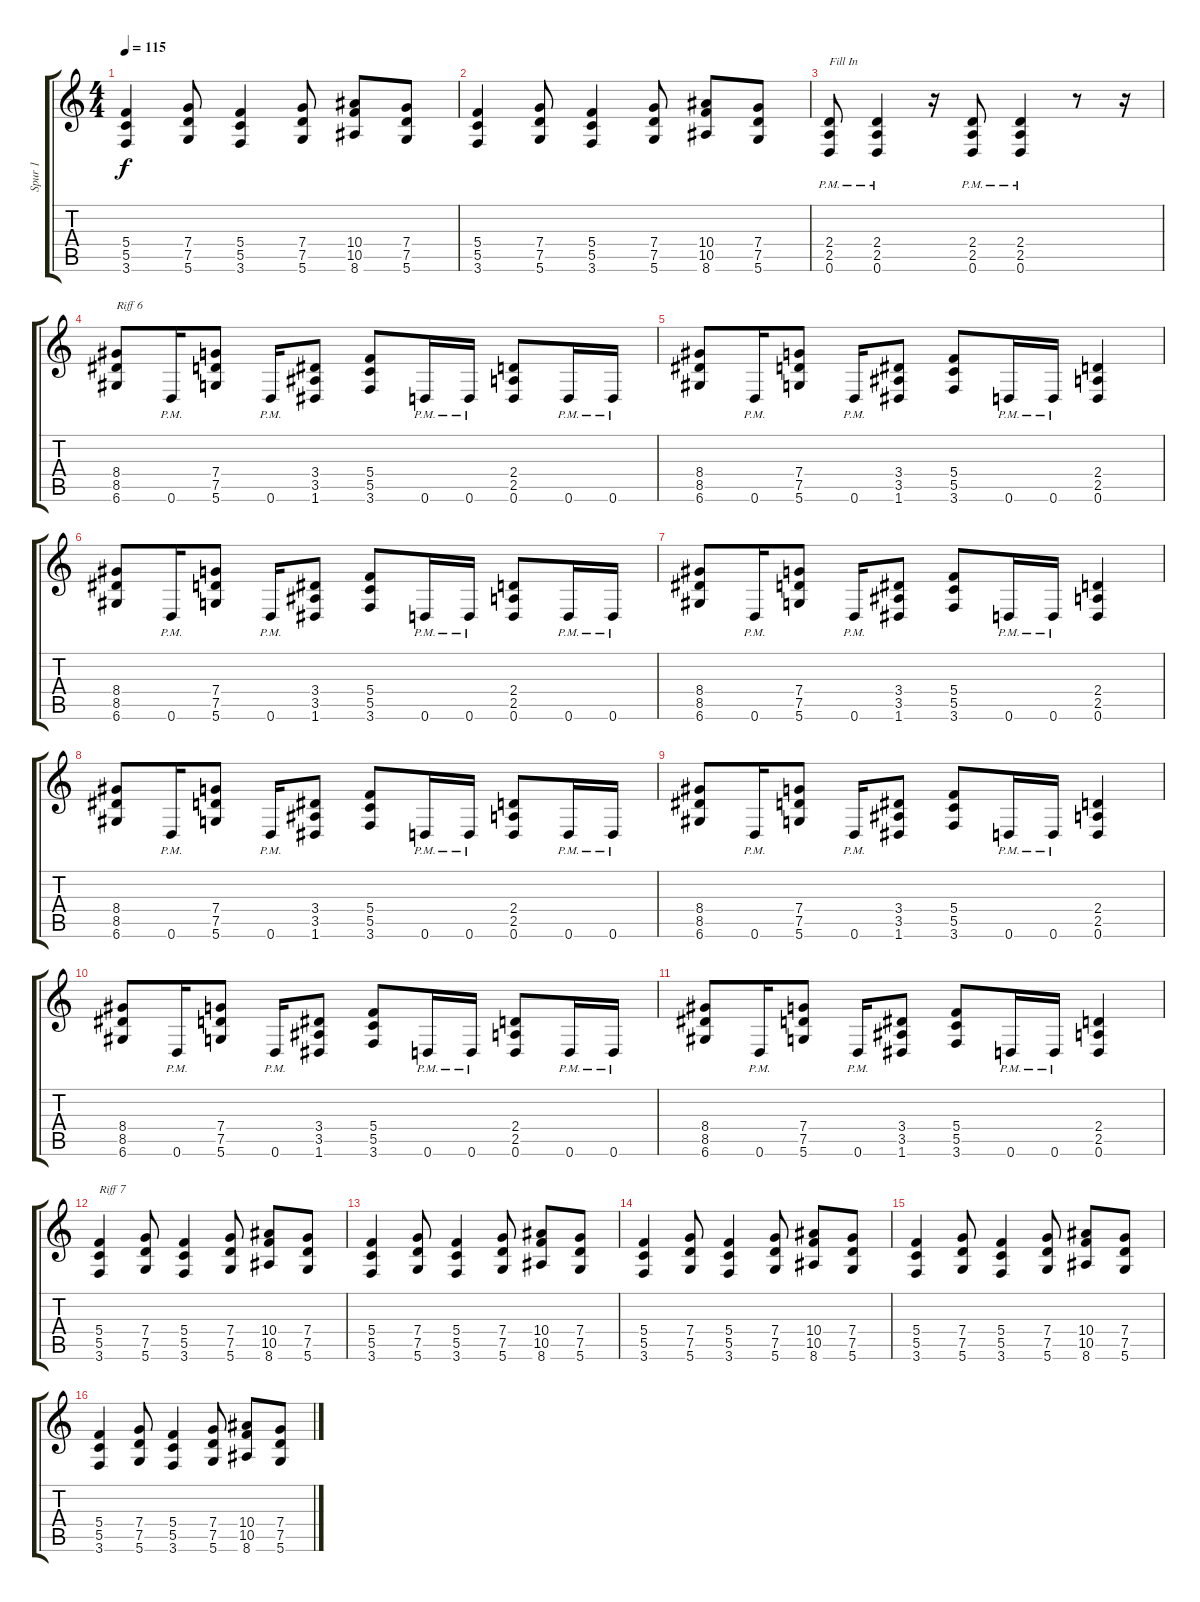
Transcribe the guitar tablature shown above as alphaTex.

\track ("Spur 1" "Spur 1") {instrument distortionguitar}
\staff {score tabs}
\tuning (D4 A3 F3 C3 G2 D2) {hide}
\ts (4 4)
\tempo 115
\clef g2
\ks c
(5.4 5.5 3.6).4{dy f} (7.4 7.5 5.6).8 (5.4 5.5 3.6).4 (7.4 7.5 5.6).8 (10.4 10.5 8.6).8 (7.4 7.5 5.6).8 |
(5.4 5.5 3.6).4 (7.4 7.5 5.6).8 (5.4 5.5 3.6).4 (7.4 7.5 5.6).8 (10.4 10.5 8.6).8 (7.4 7.5 5.6).8 |
(2.4{pm} 2.5{pm} 0.6{pm}).8{txt "Fill In"} (2.4{pm} 2.5{pm} 0.6{pm}).4 r.16 (2.4{pm} 2.5{pm} 0.6{pm}).8 (2.4{pm} 2.5{pm} 0.6{pm}).4 r.8 r.16 |
(8.4 8.5 6.6).8{txt "Riff 6"} 0.6{pm}.16 (7.4 7.5 5.6).8 0.6{pm}.16 (3.4 3.5 1.6).8 (5.4 5.5 3.6).8 0.6{pm}.16 0.6{pm}.16 (2.4 2.5 0.6).8 0.6{pm}.16 0.6{pm}.16 |
(8.4 8.5 6.6).8 0.6{pm}.16 (7.4 7.5 5.6).8 0.6{pm}.16 (3.4 3.5 1.6).8 (5.4 5.5 3.6).8 0.6{pm}.16 0.6{pm}.16 (2.4 2.5 0.6).4 |
(8.4 8.5 6.6).8 0.6{pm}.16 (7.4 7.5 5.6).8 0.6{pm}.16 (3.4 3.5 1.6).8 (5.4 5.5 3.6).8 0.6{pm}.16 0.6{pm}.16 (2.4 2.5 0.6).8 0.6{pm}.16 0.6{pm}.16 |
(8.4 8.5 6.6).8 0.6{pm}.16 (7.4 7.5 5.6).8 0.6{pm}.16 (3.4 3.5 1.6).8 (5.4 5.5 3.6).8 0.6{pm}.16 0.6{pm}.16 (2.4 2.5 0.6).4 |
(8.4 8.5 6.6).8 0.6{pm}.16 (7.4 7.5 5.6).8 0.6{pm}.16 (3.4 3.5 1.6).8 (5.4 5.5 3.6).8 0.6{pm}.16 0.6{pm}.16 (2.4 2.5 0.6).8 0.6{pm}.16 0.6{pm}.16 |
(8.4 8.5 6.6).8 0.6{pm}.16 (7.4 7.5 5.6).8 0.6{pm}.16 (3.4 3.5 1.6).8 (5.4 5.5 3.6).8 0.6{pm}.16 0.6{pm}.16 (2.4 2.5 0.6).4 |
(8.4 8.5 6.6).8 0.6{pm}.16 (7.4 7.5 5.6).8 0.6{pm}.16 (3.4 3.5 1.6).8 (5.4 5.5 3.6).8 0.6{pm}.16 0.6{pm}.16 (2.4 2.5 0.6).8 0.6{pm}.16 0.6{pm}.16 |
(8.4 8.5 6.6).8 0.6{pm}.16 (7.4 7.5 5.6).8 0.6{pm}.16 (3.4 3.5 1.6).8 (5.4 5.5 3.6).8 0.6{pm}.16 0.6{pm}.16 (2.4 2.5 0.6).4 |
(5.4 5.5 3.6).4{txt "Riff 7"} (7.4 7.5 5.6).8 (5.4 5.5 3.6).4 (7.4 7.5 5.6).8 (10.4 10.5 8.6).8 (7.4 7.5 5.6).8 |
(5.4 5.5 3.6).4 (7.4 7.5 5.6).8 (5.4 5.5 3.6).4 (7.4 7.5 5.6).8 (10.4 10.5 8.6).8 (7.4 7.5 5.6).8 |
(5.4 5.5 3.6).4 (7.4 7.5 5.6).8 (5.4 5.5 3.6).4 (7.4 7.5 5.6).8 (10.4 10.5 8.6).8 (7.4 7.5 5.6).8 |
(5.4 5.5 3.6).4 (7.4 7.5 5.6).8 (5.4 5.5 3.6).4 (7.4 7.5 5.6).8 (10.4 10.5 8.6).8 (7.4 7.5 5.6).8 |
(5.4 5.5 3.6).4 (7.4 7.5 5.6).8 (5.4 5.5 3.6).4 (7.4 7.5 5.6).8 (10.4 10.5 8.6).8 (7.4 7.5 5.6).8
